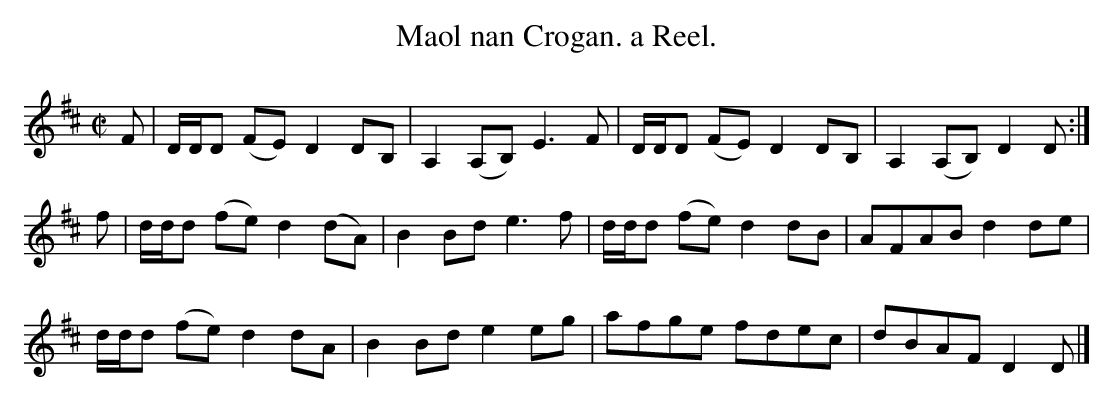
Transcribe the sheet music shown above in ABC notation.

X:1
T:Maol nan Crogan. a Reel.
M:C|
L:1/8
K:D
F|D/D/D (FE) D2 DB,|A,2(A,B,) E3 F|D/D/D (FE) D2DB,|A,2 (A,B,) D2D:|
f|d/d/d (fe) d2(dA)|B2  Bd    e3 f|d/d/d (fe) d2dB |AFAB       d2de|
d/d/d (fe) d2 dA |B2  Bd    e2eg|afge       fdec |dBAF       D2D|]
